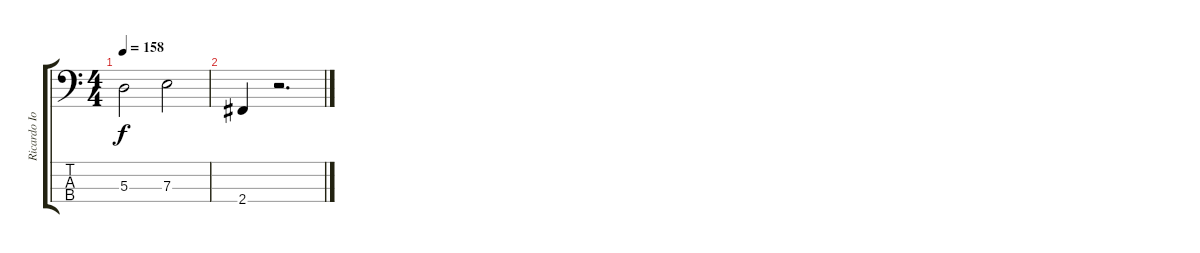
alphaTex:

\track ("Ricardo Iorio (bajo)" "Ricardo Io") {instrument electricbassfinger}
\staff {score tabs}
\tuning (G2 D2 A1 E1) {hide}
\ts (4 4)
\tempo 158
\clef f4
\ks c
5.3.2{dy f} 7.3.2 |
2.4.4 r.2{d}
